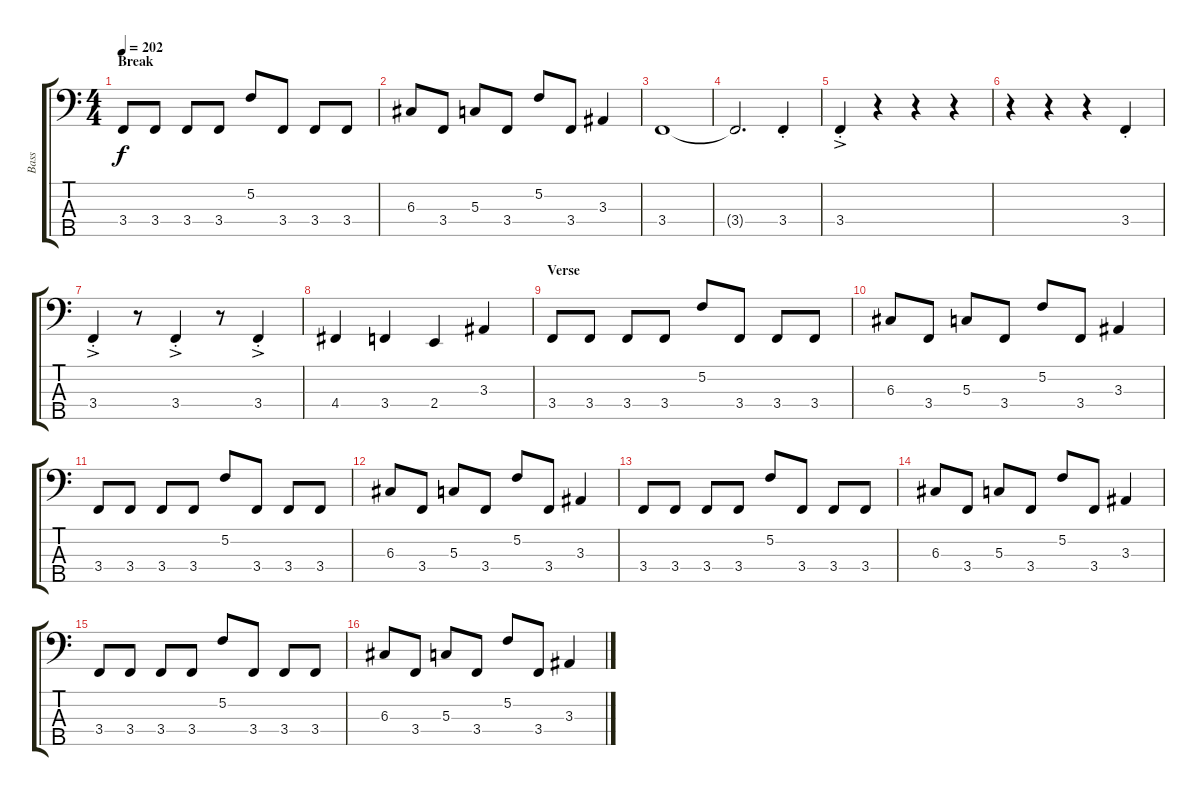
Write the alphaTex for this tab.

\track ("Bass" "Bass") {instrument electricbassfinger}
\staff {score tabs}
\tuning (F2 C2 G1 D1 A0) {hide}
\ts (4 4)
\section ("" "Break")
\tempo 202
\clef f4
\ks c
3.4.8{dy f} 3.4.8 3.4.8 3.4.8 5.2.8 3.4.8 3.4.8 3.4.8 |
6.3.8 3.4.8 5.3.8 3.4.8 5.2.8 3.4.8 3.3.4 |
3.4.1 |
3.4{t}.2{d} 3.4{st}.4 |
3.4{ac st}.4 r.4 r.4 r.4 |
r.4 r.4 r.4 3.4{st}.4 |
3.4{ac st}.4 r.8 3.4{ac st}.4 r.8 3.4{ac st}.4 |
4.4.4 3.4.4 2.4.4 3.3.4 |
\section ("" "Verse")
3.4.8 3.4.8 3.4.8 3.4.8 5.2.8 3.4.8 3.4.8 3.4.8 |
6.3.8 3.4.8 5.3.8 3.4.8 5.2.8 3.4.8 3.3.4 |
3.4.8 3.4.8 3.4.8 3.4.8 5.2.8 3.4.8 3.4.8 3.4.8 |
6.3.8 3.4.8 5.3.8 3.4.8 5.2.8 3.4.8 3.3.4 |
3.4.8 3.4.8 3.4.8 3.4.8 5.2.8 3.4.8 3.4.8 3.4.8 |
6.3.8 3.4.8 5.3.8 3.4.8 5.2.8 3.4.8 3.3.4 |
3.4.8 3.4.8 3.4.8 3.4.8 5.2.8 3.4.8 3.4.8 3.4.8 |
6.3.8 3.4.8 5.3.8 3.4.8 5.2.8 3.4.8 3.3.4
